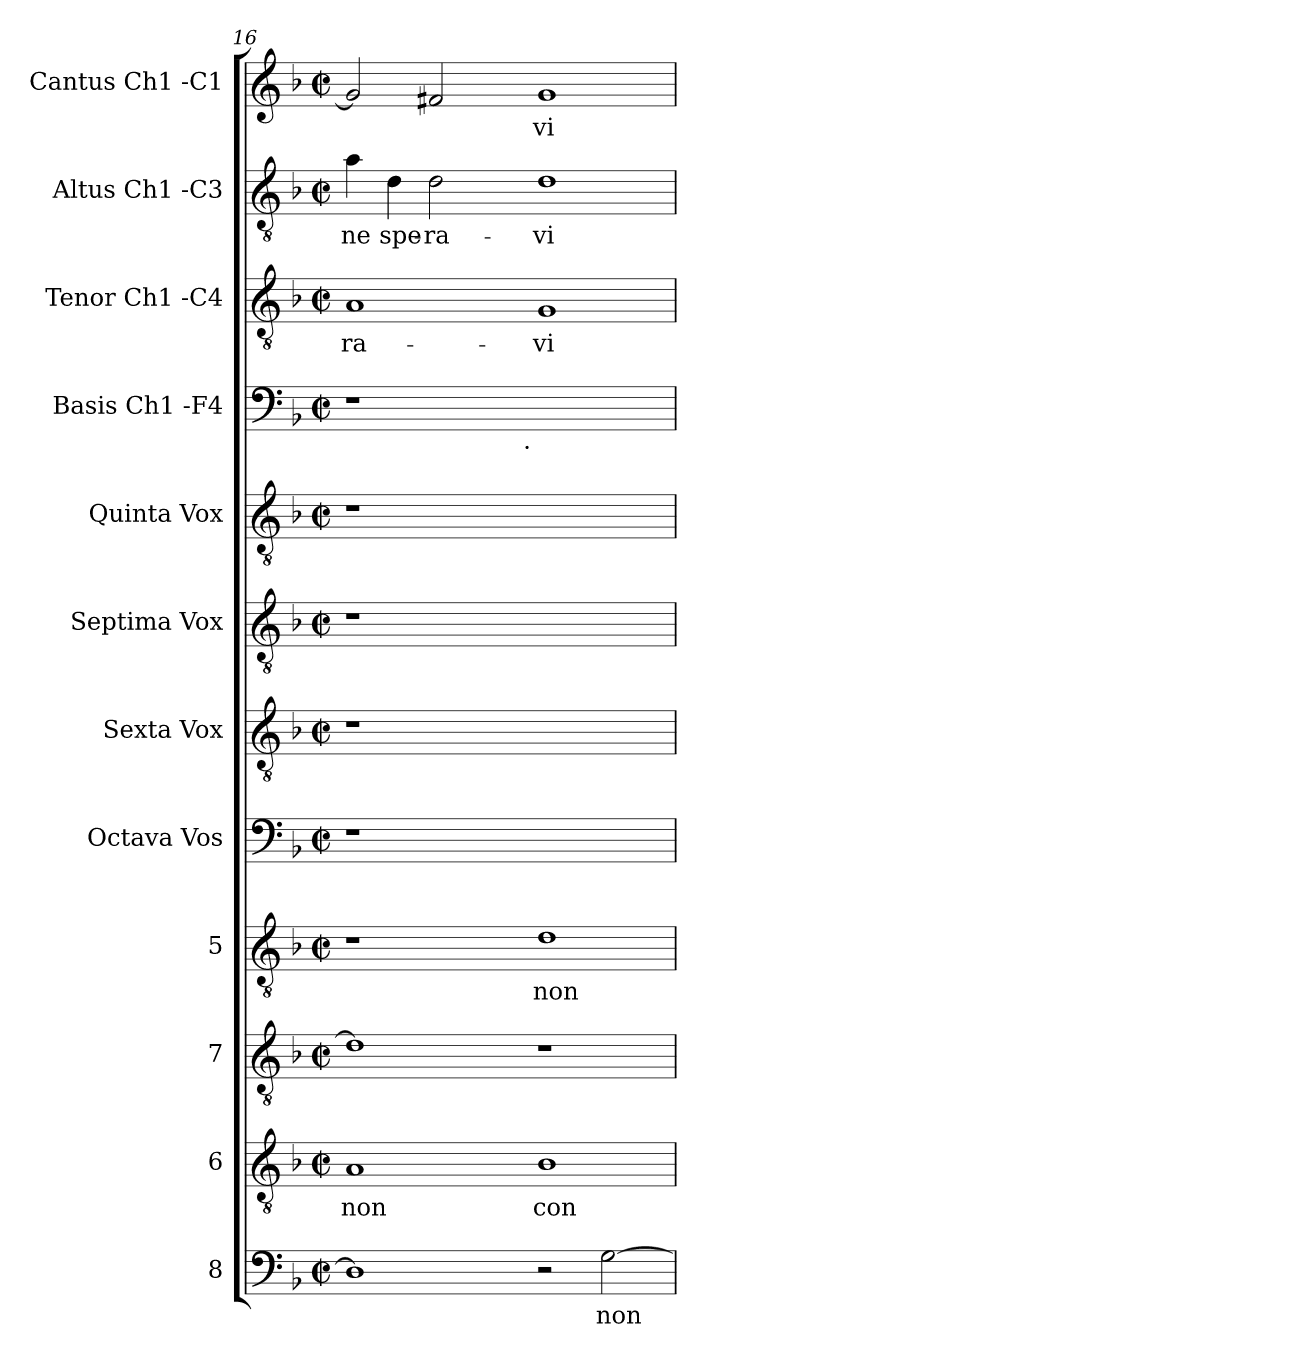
**kern	**text	**kern	**text	**kern	**text	**kern	**text	**kern	**kern	**kern	**kern	**kern	**kern	**text	**kern	**text	**kern	**text
*part12	*part12	*part11	*part11	*part10	*part10	*part9	*part9	*part8	*part7	*part6	*part5	*part4	*part3	*part3	*part2	*part2	*part1	*part1
*staff12	*staff12	*staff11	*staff11	*staff10	*staff10	*staff9	*staff9	*staff8	*staff7	*staff6	*staff5	*staff4	*staff3	*staff3	*staff2	*staff2	*staff1	*staff1
*I"8	*	*I"6	*	*I"7	*	*I"5	*	*I"Octava  Vos	*I"Sexta  Vox	*I"Septima  Vox	*I"Quinta  Vox	*I"Basis  Ch1 -F4	*I"Tenor  Ch1 -C4	*	*I"Altus  Ch1 -C3	*	*I"Cantus  Ch1 -C1	*
*	*	*	*	*	*	*	*	*	*	*	*	*I'B	*I'T	*	*I'A	*	*I'C	*
*clefF4	*	*clefGv2	*	*clefGv2	*	*clefGv2	*	*clefF4	*clefGv2	*clefGv2	*clefGv2	*clefF4	*clefGv2	*	*clefGv2	*	*clefG2	*
*k[b-]	*	*k[b-]	*	*k[b-]	*	*k[b-]	*	*k[b-]	*k[b-]	*k[b-]	*k[b-]	*k[b-]	*k[b-]	*	*k[b-]	*	*k[b-]	*
*F:	*	*F:	*	*F:	*	*F:	*	*F:	*F:	*F:	*F:	*F:	*F:	*	*F:	*	*F:	*
*M2/2	*	*M2/2	*	*M2/2	*	*M2/2	*	*M2/2	*M2/2	*M2/2	*M2/2	*M2/2	*M2/2	*	*M2/2	*	*M2/2	*
*met(c|)	*	*met(c|)	*	*met(c|)	*	*met(c|)	*	*met(c|)	*met(c|)	*met(c|)	*met(c|)	*met(c|)	*met(c|)	*	*met(c|)	*	*met(c|)	*
=16	=16	=16	=16	=16	=16	=16	=16	=16	=16	=16	=16	=16	=16	=16	=16	=16	=16	=16
!	!LO:LY:b:cj	!	!LO:LY:b:cj	!	!LO:LY:b:cj	!	!	!	!	!	!	!	!	!LO:LY:b:cj	!	!LO:LY:b:cj	!	!LO:LY:b:cj
*	*	*	*	*	*	*	*	*	*	*	*	*^	*	*	*	*	*	*
1D]	.	1A	non	1d]	.	1r	.	1r	1r	1r	1r	1r	2ryy	1A	-ra-	4a\	-ne	2g/]	--
!	!	!	!	!	!	!	!	!	!	!	!	!	!	!	!	!	!LO:LY:b:cj	!	!
.	.	.	.	.	.	.	.	.	.	.	.	.	.	.	.	4d\	spe-	.	.
!	!	!	!	!	!	!	!	!	!	!	!	!	!	!	!	!	!LO:LY:b:cj	!	!LO:LY:b:cj
.	.	.	.	.	.	.	.	.	.	.	.	.	4ryy	.	.	2d\	-ra-	2f#X/	--
.	.	.	.	.	.	.	.	.	.	.	.	.	8ryy	.	.	.	.	.	.
.	.	.	.	.	.	.	.	.	.	.	.	.	16ryy	.	.	.	.	.	.
.	.	.	.	.	.	.	.	.	.	.	.	.	64ryy	.	.	.	.	.	.
!	!	!	!	!	!	!	!	!	!	!	!	!	!LO:TX:b:t=.	!	!	!	!	!	!
.	.	.	.	.	.	.	.	.	.	.	.	.	1ryy	.	.	.	.	.	.
!	!	!	!LO:LY:b:cj	!	!	!	!LO:LY:b:cj	!	!	!	!	!	!	!	!LO:LY:b:cj	!	!LO:LY:b:cj	!	!LO:LY:b:cj
2r	.	1B-	con-	1r	.	1d	non	1ryy	1ryy	1ryy	1ryy	1ryy	.	1G	-vi	1d	-vi	1g	-vi
!	!LO:LY:b:cj	!	!	!	!	!	!	!	!	!	!	!	!	!	!	!	!	!	!
[>2G\	non	.	.	.	.	.	.	.	.	.	.	.	.	.	.	.	.	.	.
.	.	.	.	.	.	.	.	.	.	.	.	.	32.ryy	.	.	.	.	.	.
*	*	*	*	*	*	*	*	*	*	*	*	*v	*v	*	*	*	*	*	*
=	=	=	=	=	=	=	=	=	=	=	=	=	=	=	=	=	=	=
*-	*-	*-	*-	*-	*-	*-	*-	*-	*-	*-	*-	*-	*-	*-	*-	*-	*-	*-
